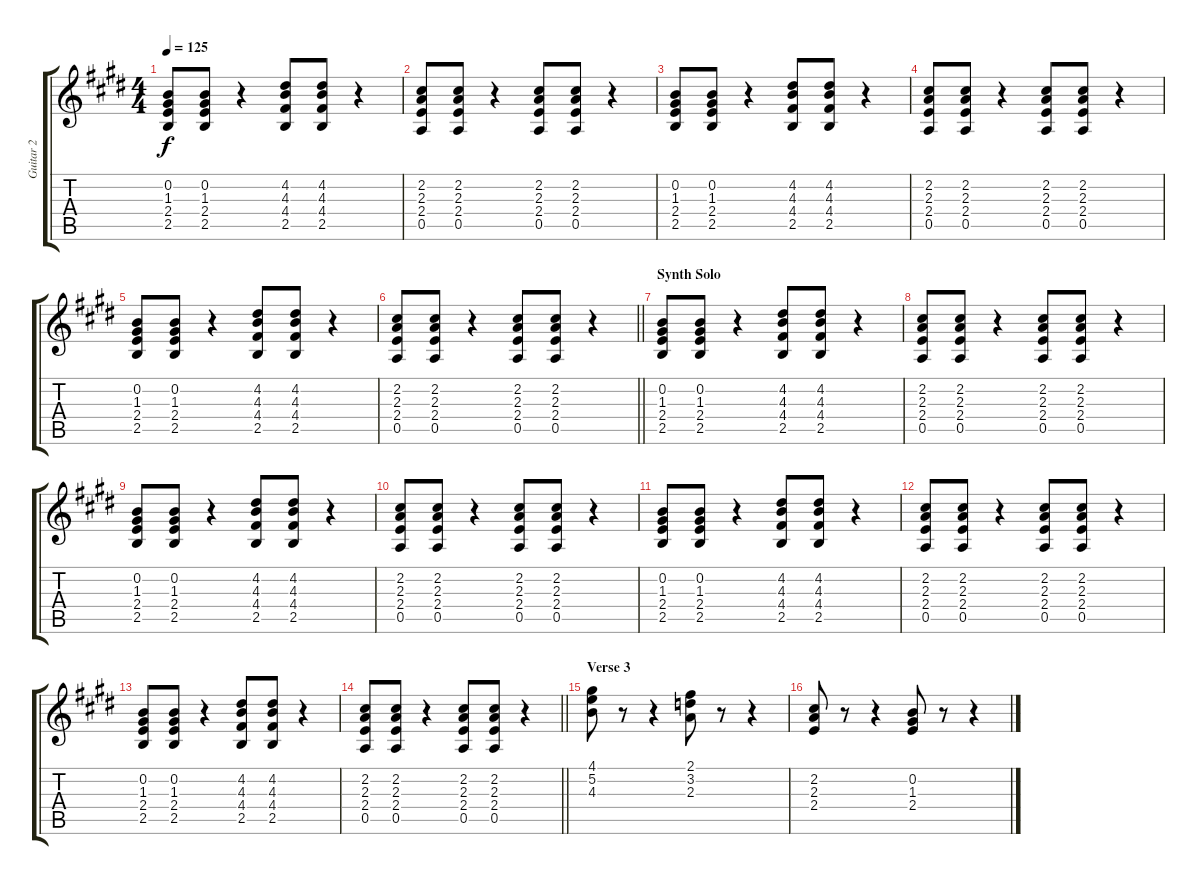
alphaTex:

\track ("Guitar 2" "Guitar 2") {instrument acousticguitarsteel}
\staff {score tabs}
\tuning (E4 B3 G3 D3 A2 E2) {hide}
\ts (4 4)
\tempo 125
\clef g2
\ks e
(0.2 1.3 2.4 2.5).8{dy f} (0.2 1.3 2.4 2.5).8 r.4 (4.2 4.3 4.4 2.5).8 (4.2 4.3 4.4 2.5).8 r.4 |
(2.2 2.3 2.4 0.5).8 (2.2 2.3 2.4 0.5).8 r.4 (2.2 2.3 2.4 0.5).8 (2.2 2.3 2.4 0.5).8 r.4 |
(0.2 1.3 2.4 2.5).8 (0.2 1.3 2.4 2.5).8 r.4 (4.2 4.3 4.4 2.5).8 (4.2 4.3 4.4 2.5).8 r.4 |
(2.2 2.3 2.4 0.5).8 (2.2 2.3 2.4 0.5).8 r.4 (2.2 2.3 2.4 0.5).8 (2.2 2.3 2.4 0.5).8 r.4 |
(0.2 1.3 2.4 2.5).8 (0.2 1.3 2.4 2.5).8 r.4 (4.2 4.3 4.4 2.5).8 (4.2 4.3 4.4 2.5).8 r.4 |
\barLineRight lightlight
(2.2 2.3 2.4 0.5).8 (2.2 2.3 2.4 0.5).8 r.4 (2.2 2.3 2.4 0.5).8 (2.2 2.3 2.4 0.5).8 r.4 |
\section ("" "Synth Solo")
(0.2 1.3 2.4 2.5).8 (0.2 1.3 2.4 2.5).8 r.4 (4.2 4.3 4.4 2.5).8 (4.2 4.3 4.4 2.5).8 r.4 |
(2.2 2.3 2.4 0.5).8 (2.2 2.3 2.4 0.5).8 r.4 (2.2 2.3 2.4 0.5).8 (2.2 2.3 2.4 0.5).8 r.4 |
(0.2 1.3 2.4 2.5).8 (0.2 1.3 2.4 2.5).8 r.4 (4.2 4.3 4.4 2.5).8 (4.2 4.3 4.4 2.5).8 r.4 |
(2.2 2.3 2.4 0.5).8 (2.2 2.3 2.4 0.5).8 r.4 (2.2 2.3 2.4 0.5).8 (2.2 2.3 2.4 0.5).8 r.4 |
(0.2 1.3 2.4 2.5).8 (0.2 1.3 2.4 2.5).8 r.4 (4.2 4.3 4.4 2.5).8 (4.2 4.3 4.4 2.5).8 r.4 |
(2.2 2.3 2.4 0.5).8 (2.2 2.3 2.4 0.5).8 r.4 (2.2 2.3 2.4 0.5).8 (2.2 2.3 2.4 0.5).8 r.4 |
(0.2 1.3 2.4 2.5).8 (0.2 1.3 2.4 2.5).8 r.4 (4.2 4.3 4.4 2.5).8 (4.2 4.3 4.4 2.5).8 r.4 |
\barLineRight lightlight
(2.2 2.3 2.4 0.5).8 (2.2 2.3 2.4 0.5).8 r.4 (2.2 2.3 2.4 0.5).8 (2.2 2.3 2.4 0.5).8 r.4 |
\section ("" "Verse 3")
(4.1 5.2 4.3).8 r.8 r.4 (2.1 3.2 2.3).8 r.8 r.4 |
(2.2 2.3 2.4).8 r.8 r.4 (0.2 1.3 2.4).8 r.8 r.4
